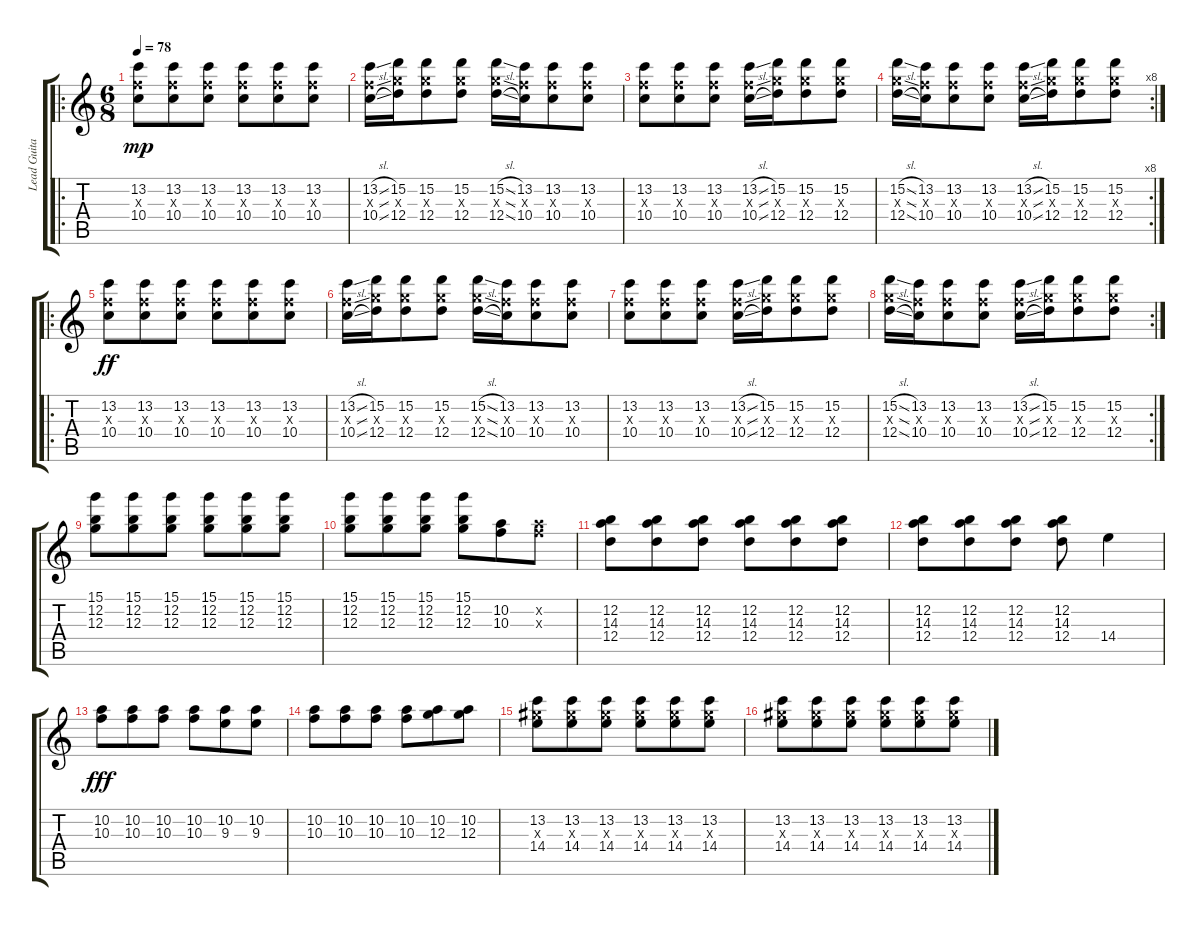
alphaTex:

\track ("Lead Guitar 1" "Lead Guita") {instrument electricguitarjazz}
\staff {score tabs}
\tuning (E4 B3 G3 D3 A2 E2) {hide}
\ro
\ts (6 8)
\tempo 78
\clef g2
\ks c
(13.2 10.3{x} 10.4).8{dy mp instrument electricguitarjazz} (13.2 10.3{x} 10.4).8 (13.2 10.3{x} 10.4).8 (13.2 10.3{x} 10.4).8 (13.2 10.3{x} 10.4).8 (13.2 10.3{x} 10.4).8 |
(13.2{sl} 10.3{sl x} 10.4{sl}).16 (15.2 12.3{x} 12.4).16 (15.2 12.3{x} 12.4).8 (15.2 12.3{x} 12.4).8 (15.2{sl} 12.3{sl x} 12.4{sl}).16 (13.2 10.3{x} 10.4).16 (13.2 10.3{x} 10.4).8 (13.2 10.3{x} 10.4).8 |
(13.2 10.3{x} 10.4).8 (13.2 10.3{x} 10.4).8 (13.2 10.3{x} 10.4).8 (13.2{sl} 10.3{sl x} 10.4{sl}).16 (15.2 12.3{x} 12.4).16 (15.2 12.3{x} 12.4).8 (15.2 12.3{x} 12.4).8 |
\rc 8
(15.2{sl} 12.3{sl x} 12.4{sl}).16 (13.2 10.3{x} 10.4).16 (13.2 10.3{x} 10.4).8 (13.2 10.3{x} 10.4).8 (13.2{sl} 10.3{sl x} 10.4{sl}).16 (15.2 12.3{x} 12.4).16 (15.2 12.3{x} 12.4).8 (15.2 12.3{x} 12.4).8 |
\ro
(13.2 10.3{x} 10.4).8{dy ff} (13.2 10.3{x} 10.4).8 (13.2 10.3{x} 10.4).8 (13.2 10.3{x} 10.4).8 (13.2 10.3{x} 10.4).8 (13.2 10.3{x} 10.4).8 |
(13.2{sl} 10.3{sl x} 10.4{sl}).16 (15.2 12.3{x} 12.4).16 (15.2 12.3{x} 12.4).8 (15.2 12.3{x} 12.4).8 (15.2{sl} 12.3{sl x} 12.4{sl}).16 (13.2 10.3{x} 10.4).16 (13.2 10.3{x} 10.4).8 (13.2 10.3{x} 10.4).8 |
(13.2 10.3{x} 10.4).8 (13.2 10.3{x} 10.4).8 (13.2 10.3{x} 10.4).8 (13.2{sl} 10.3{sl x} 10.4{sl}).16 (15.2 12.3{x} 12.4).16 (15.2 12.3{x} 12.4).8 (15.2 12.3{x} 12.4).8 |
\rc 2
(15.2{sl} 12.3{sl x} 12.4{sl}).16 (13.2 10.3{x} 10.4).16 (13.2 10.3{x} 10.4).8 (13.2 10.3{x} 10.4).8 (13.2{sl} 10.3{sl x} 10.4{sl}).16 (15.2 12.3{x} 12.4).16 (15.2 12.3{x} 12.4).8 (15.2 12.3{x} 12.4).8 |
(15.1 12.2 12.3).8 (15.1 12.2 12.3).8 (15.1 12.2 12.3).8 (15.1 12.2 12.3).8 (15.1 12.2 12.3).8 (15.1 12.2 12.3).8 |
(15.1 12.2 12.3).8 (15.1 12.2 12.3).8 (15.1 12.2 12.3).8 (15.1 12.2 12.3).8 (10.2 10.3).8 (10.2{x} 10.3{x}).8 |
(12.2 14.3 12.4).8 (12.2 14.3 12.4).8 (12.2 14.3 12.4).8 (12.2 14.3 12.4).8 (12.2 14.3 12.4).8 (12.2 14.3 12.4).8 |
(12.2 14.3 12.4).8 (12.2 14.3 12.4).8 (12.2 14.3 12.4).8 (12.2 14.3 12.4).8 14.4.4 |
(10.2 10.3).8{dy fff} (10.2 10.3).8 (10.2 10.3).8 (10.2 10.3).8 (10.2 9.3).8 (10.2 9.3).8 |
(10.2 10.3).8 (10.2 10.3).8 (10.2 10.3).8 (10.2 10.3).8 (10.2 12.3).8 (10.2 12.3).8 |
(13.2 13.3{x} 14.4).8 (13.2 13.3{x} 14.4).8 (13.2 13.3{x} 14.4).8 (13.2 13.3{x} 14.4).8 (13.2 13.3{x} 14.4).8 (13.2 13.3{x} 14.4).8 |
(13.2 13.3{x} 14.4).8 (13.2 13.3{x} 14.4).8 (13.2 13.3{x} 14.4).8 (13.2 13.3{x} 14.4).8 (13.2 13.3{x} 14.4).8 (13.2 13.3{x} 14.4).8
